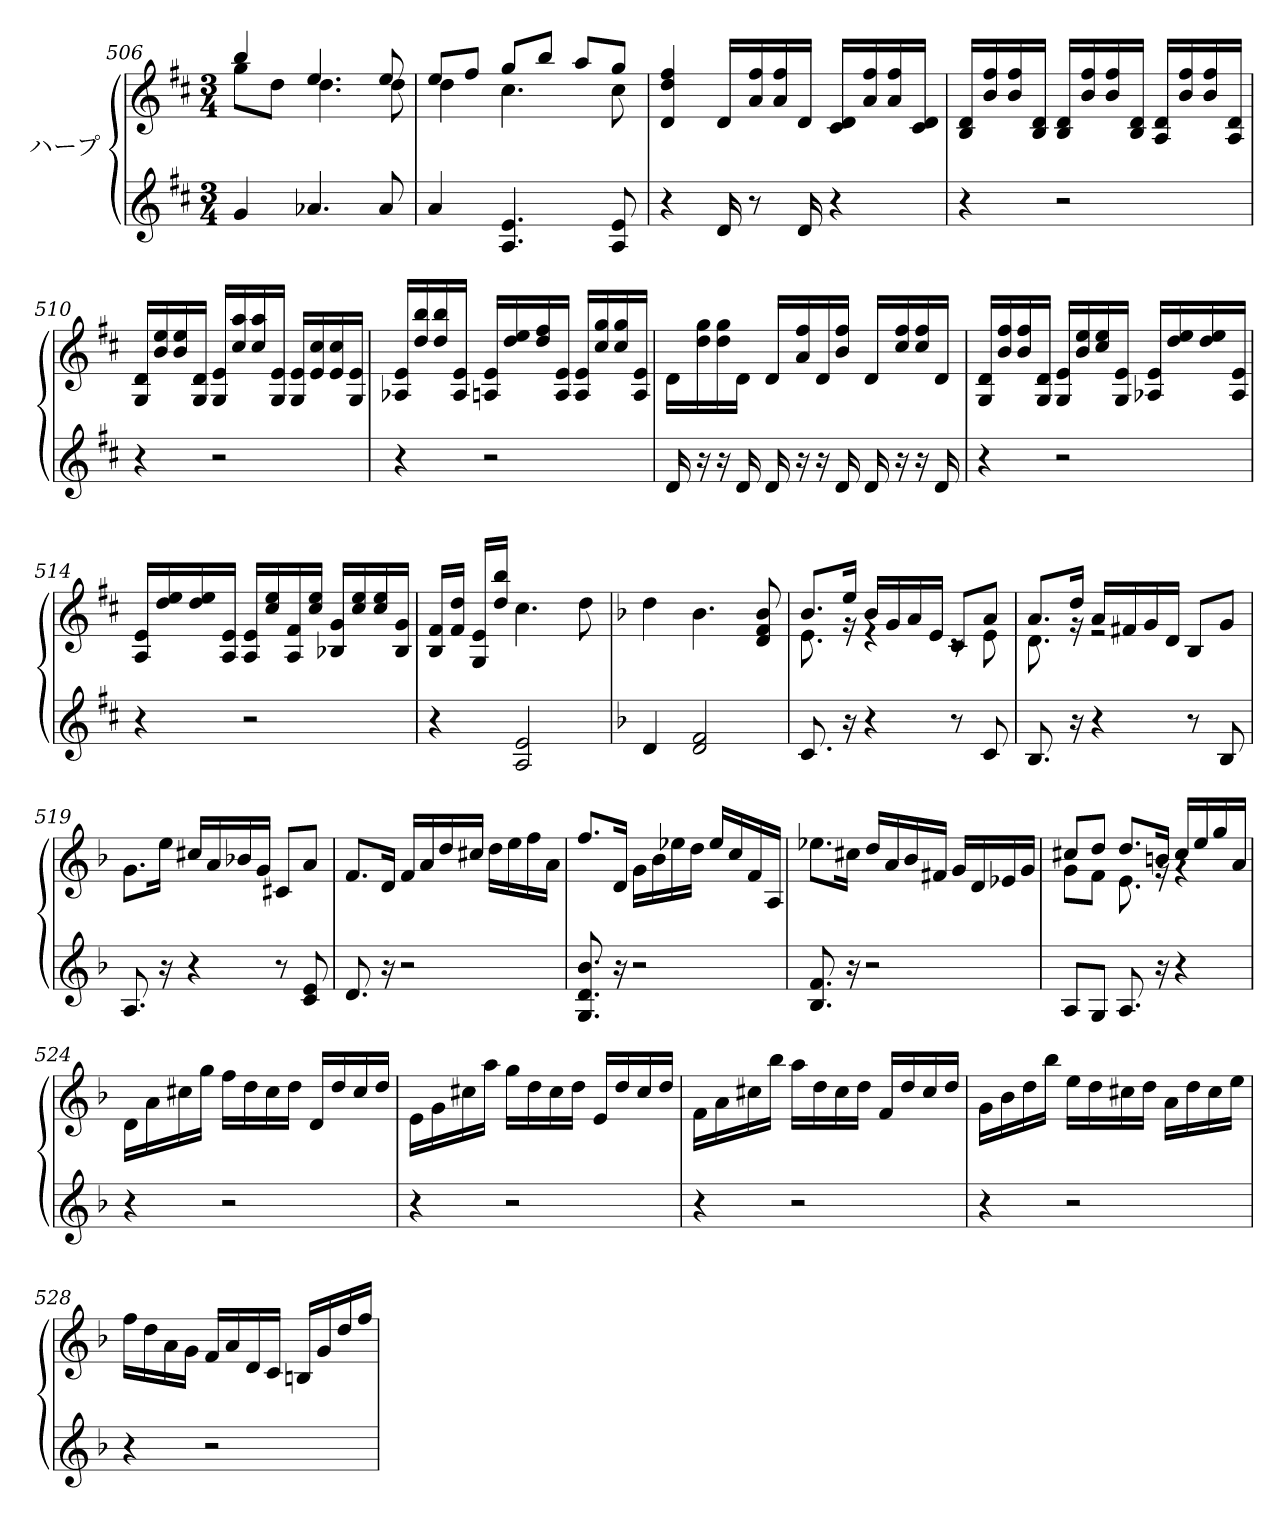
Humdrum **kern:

**kern	**kern
*part1	*part1
*staff2	*staff1
*I"ハープ	*
*clefG2	*clefG2
*k[f#c#]	*k[f#c#]
*M3/4	*M3/4
=506	=506
*	*^
4g/	4bb/	8gg\L
.	.	8dd\J
4.a-X/	4.ee/	4.dd\
8a-/	8ee/	8dd\
!!LO:LB:g=z	!!
=507	=507	=507
4a/	8ee/L	4dd\
.	8ff#/J	.
4.A/ 4.e/	8gg/L	4.cc#\
.	8bb/J	.
.	8aa/L	.
8A/ 8e/	8gg/J	8cc#\
*	*v	*v
=508	=508
4r	4d/ 4dd/ 4ff#/
16d/	16d/LL
8r	16a/ 16ff#/
.	16a/ 16ff#/
16d/	16d/JJ
4r	16c#/ 16d/LL
.	16a/ 16ff#/
.	16a/ 16ff#/
.	16c#/ 16d/JJ
=509	=509
4r	16B/ 16d/LL
.	16b/ 16ff#/
.	16b/ 16ff#/
.	16B/ 16d/JJ
2r	16B/ 16d/LL
.	16b/ 16ff#/
.	16b/ 16ff#/
.	16B/ 16d/JJ
.	16A/ 16d/LL
.	16b/ 16ff#/
.	16b/ 16ff#/
.	16A/ 16d/JJ
=510	=510
4r	16G/ 16d/LL
.	16b/ 16ee/
.	16b/ 16ee/
.	16G/ 16d/JJ
2r	16G/ 16e/LL
.	16cc#/ 16aa/
.	16cc#/ 16aa/
.	16G/ 16e/JJ
.	16G/ 16e/LL
.	16e/ 16cc#/
.	16e/ 16cc#/
.	16G/ 16e/JJ
!!LO:LB:g=z
=511	=511
4r	16A-X/ 16e/LL
.	16dd/ 16bb/
.	16dd/ 16bb/
.	16A-/ 16e/JJ
2r	16An/ 16e/LL
.	16dd/ 16ee/
.	16dd/ 16ff#/
.	16A/ 16e/JJ
.	16A/ 16e/LL
.	16cc#/ 16gg/
.	16cc#/ 16gg/
.	16A/ 16e/JJ
=512	=512
16d/	16d\LL
16r	16dd\ 16gg\
16r	16dd\ 16gg\
16d/	16d\JJ
16d/	16d/LL
16r	16a/ 16ff#/
16r	16d/
16d/	16b/ 16ff#/JJ
16d/	16d/LL
16r	16cc#/ 16ff#/
16r	16cc#/ 16ff#/
16d/	16d/JJ
=513	=513
4r	16G/ 16d/LL
.	16b/ 16ff#/
.	16b/ 16ff#/
.	16G/ 16d/JJ
2r	16G/ 16e/LL
.	16b/ 16ee/
.	16cc#/ 16ee/
.	16G/ 16e/JJ
.	16A-X/ 16e/LL
.	16dd/ 16ee/
.	16dd/ 16ee/
.	16A-/ 16e/JJ
!!LO:LB:g=z
=514	=514
4r	16A/ 16e/LL
.	16dd/ 16ee/
.	16dd/ 16ee/
.	16A/ 16e/JJ
2r	16A/ 16e/LL
.	16cc#/ 16ee/
.	16A/ 16f#/
.	16cc#/ 16ee/JJ
.	16B-X/ 16g/LL
.	16cc#/ 16ee/
.	16cc#/ 16ee/
.	16B-/ 16g/JJ
=515	=515
4r	16B/ 16f#/LL
.	16f#/ 16dd/JJ
.	16G/ 16e/LL
.	16dd/ 16bb/JJ
2A/ 2e/	4.cc#\
.	8dd\
=516	=516
*k[b-]	*k[b-]
4d/	4dd\
2d/ 2f/	4.b-\
.	8d/ 8f/ 8b-/
=517	=517
*	*^
8.c/	8.b-/L	8.e\
16r	16ee/Jk	16rg
4r	16b-/LL	4re
.	16g/	.
.	16a/	.
.	16e/JJ	.
8r	8c/L	8rc
8c/	8a/J	8e\
!!LO:PB:g=z	!!
=518	=518	=518
8.B-/	8.a/L	8.d\
16r	16dd/Jk	16rg
4r	16a/LL	2re
.	16f#X/	.
.	16g/	.
.	16d/JJ	.
8r	8B-/L	.
8B-/	8g/J	.
*	*v	*v
=519	=519
8.A/	8.g\L
16r	16ee\Jk
4r	16cc#X/LL
.	16a/
.	16b-X/
.	16g/JJ
8r	8c#X/L
8c/ 8e/	8a/J
=520	=520
8.d/	8.f/L
16r	16d/Jk
2r	16f/LL
.	16a/
.	16dd/
.	16cc#X/JJ
.	16dd\LL
.	16ee\
.	16ff\
.	16a\JJ
=521	=521
8.G/ 8.d/ 8.b-/	8.ff/L
16r	16d/Jk
2r	16g\LL
.	16b-\
.	16ee-X\
.	16dd\JJ
.	16ee-/LL
.	16cc/
.	16f/
.	16A/JJ
!!LO:LB:g=z
=522	=522
8.B-/ 8.f/	8.ee-X\L
16r	16cc#X\Jk
2r	16dd/LL
.	16a/
.	16b-/
.	16f#X/JJ
.	16g/LL
.	16d/
.	16e-X/
.	16g/JJ
=523	=523
*	*^
8A/L	8cc#X/L	8g\L
8G/J	8dd/J	8f\J
8.A/	8.dd/L	8.e\
16r	16bn/Jk	16rg
4r	16cc#/LL	4rg
.	16ee/	.
.	16gg/	.
.	16a/JJ	.
*	*v	*v
=524	=524
4r	16d\LL
.	16a\
.	16cc#X\
.	16gg\JJ
2r	16ff\LL
.	16dd\
.	16cc#\
.	16dd\JJ
.	16d/LL
.	16dd/
.	16cc#/
.	16dd/JJ
!!LO:LB:g=z
=525	=525
4r	16e\LL
.	16g\
.	16cc#X\
.	16aa\JJ
2r	16gg\LL
.	16dd\
.	16cc#\
.	16dd\JJ
.	16e/LL
.	16dd/
.	16cc#/
.	16dd/JJ
=526	=526
4r	16f\LL
.	16a\
.	16cc#X\
.	16bb-\JJ
2r	16aa\LL
.	16dd\
.	16cc#\
.	16dd\JJ
.	16f/LL
.	16dd/
.	16cc#/
.	16dd/JJ
=527	=527
4r	16g\LL
.	16b-\
.	16dd\
.	16bb-\JJ
2r	16ee\LL
.	16dd\
.	16cc#X\
.	16dd\JJ
.	16a\LL
.	16dd\
.	16cc#\
.	16ee\JJ
!!LO:LB:g=z
=528	=528
4r	16ff\LL
.	16dd\
.	16a\
.	16g\JJ
2r	16f/LL
.	16a/
.	16d/
.	16c/JJ
.	16Bn/LL
.	16g/
.	16dd/
.	16ff/JJ
=	=
*-	*-
